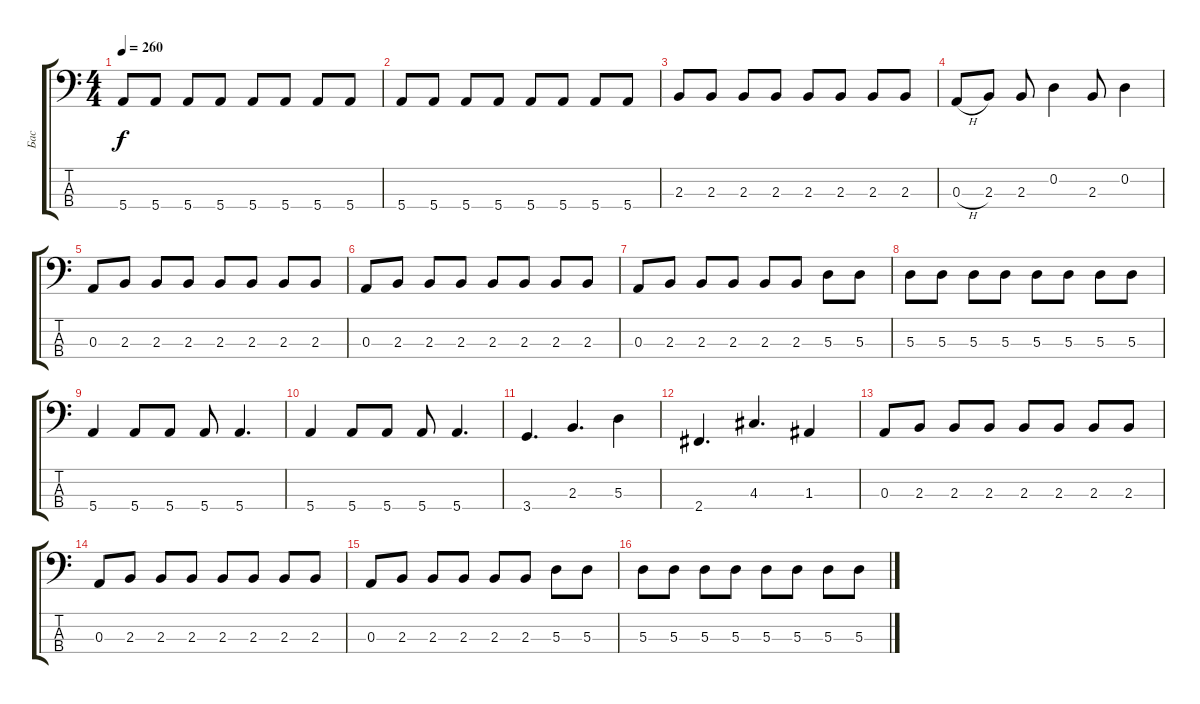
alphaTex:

\track ("Бас" "Бас") {instrument electricbassfinger}
\staff {score tabs}
\tuning (G2 D2 A1 E1) {hide}
\ts (4 4)
\tempo 260
\clef f4
\ks c
5.4.8{dy f} 5.4.8 5.4.8 5.4.8 5.4.8 5.4.8 5.4.8 5.4.8 |
5.4.8 5.4.8 5.4.8 5.4.8 5.4.8 5.4.8 5.4.8 5.4.8 |
2.3.8 2.3.8 2.3.8 2.3.8 2.3.8 2.3.8 2.3.8 2.3.8 |
0.3{h}.8 2.3.8 2.3.8 0.2.4 2.3.8 0.2.4 |
0.3.8 2.3.8 2.3.8 2.3.8 2.3.8 2.3.8 2.3.8 2.3.8 |
0.3.8 2.3.8 2.3.8 2.3.8 2.3.8 2.3.8 2.3.8 2.3.8 |
0.3.8 2.3.8 2.3.8 2.3.8 2.3.8 2.3.8 5.3.8 5.3.8 |
5.3.8 5.3.8 5.3.8 5.3.8 5.3.8 5.3.8 5.3.8 5.3.8 |
5.4.4 5.4.8 5.4.8 5.4.8 5.4.4{d} |
5.4.4 5.4.8 5.4.8 5.4.8 5.4.4{d} |
3.4.4{d} 2.3.4{d} 5.3.4 |
2.4.4{d} 4.3.4{d} 1.3.4 |
0.3.8 2.3.8 2.3.8 2.3.8 2.3.8 2.3.8 2.3.8 2.3.8 |
0.3.8 2.3.8 2.3.8 2.3.8 2.3.8 2.3.8 2.3.8 2.3.8 |
0.3.8 2.3.8 2.3.8 2.3.8 2.3.8 2.3.8 5.3.8 5.3.8 |
5.3.8 5.3.8 5.3.8 5.3.8 5.3.8 5.3.8 5.3.8 5.3.8
